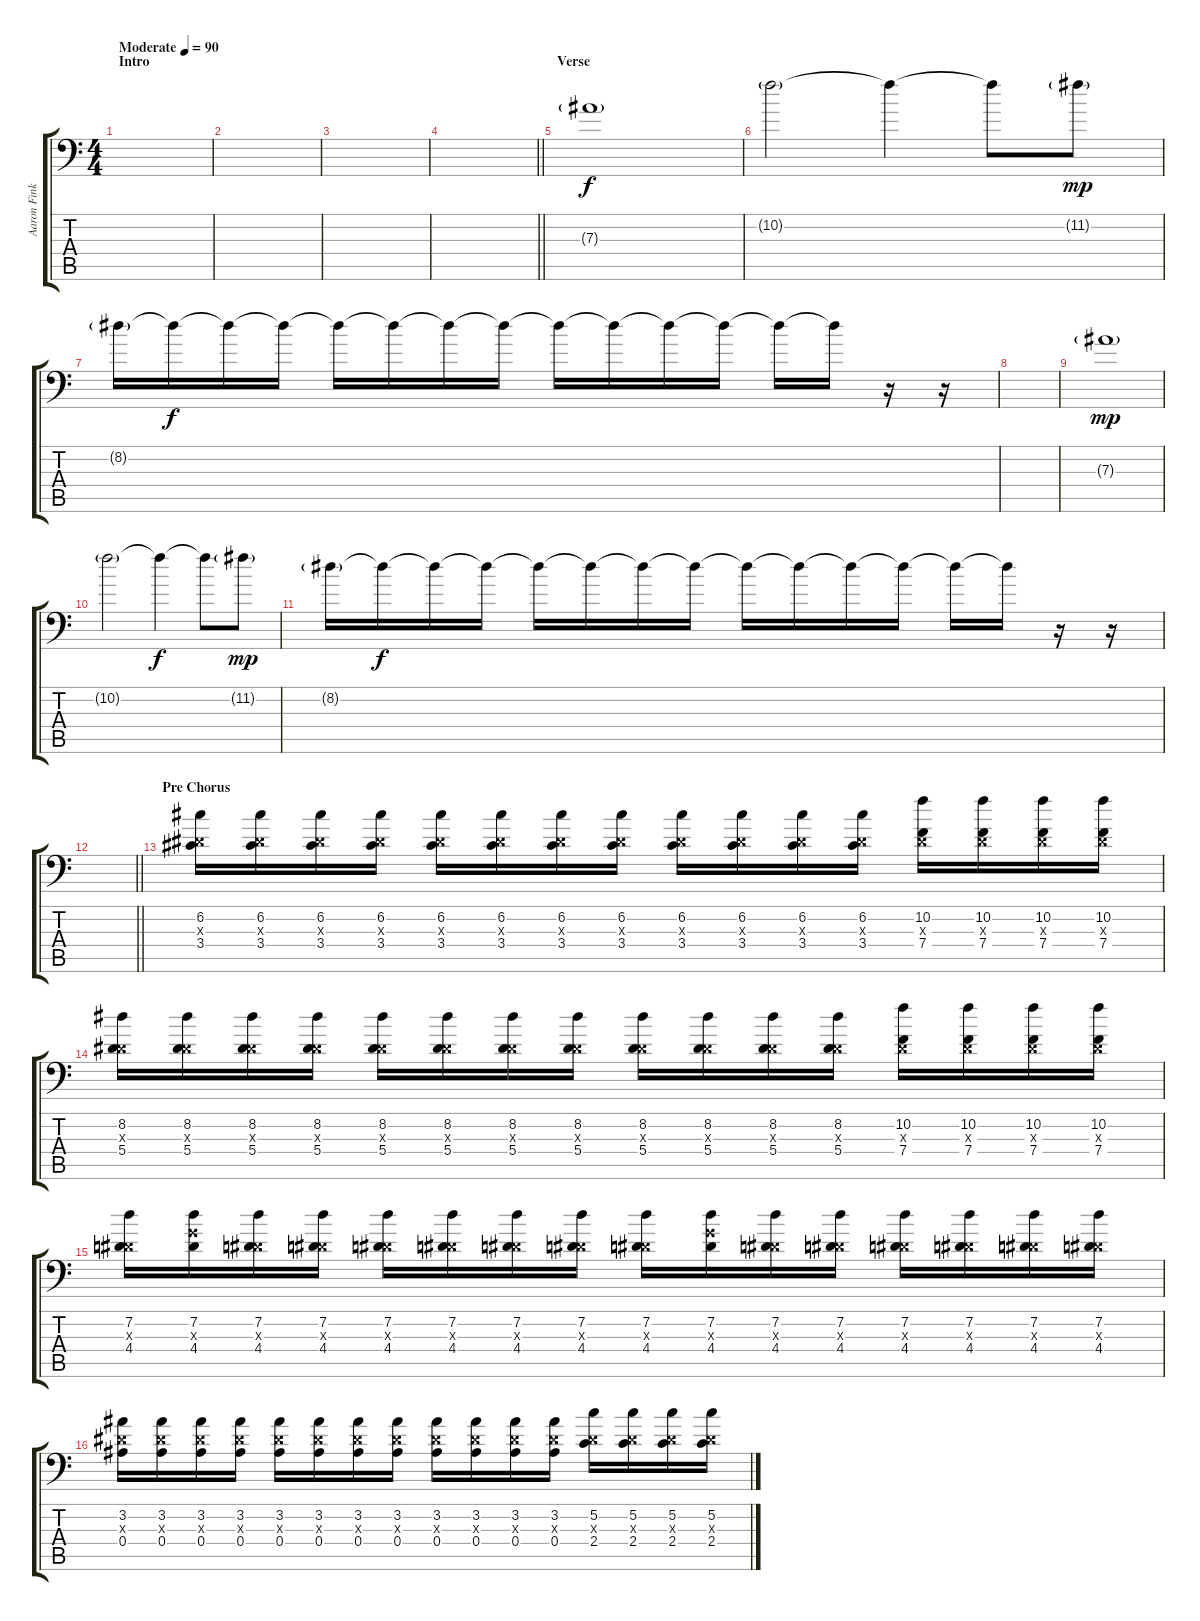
\track ("Aaron Fink" "Aaron Fink") {instrument distortionguitar}
\staff {score tabs}
\tuning (C4 G3 Eb3 Bb2 F2 Bb1) {hide}
\ts (4 4)
\section ("" "Intro")
\tempo (90 "Moderate")
\clef f4
\ks c
|
|
|
\barLineRight lightlight
|
\section ("" "Verse")
7.3{g}.1 |
10.2{g}.2 10.2{t}.4{dy f} 10.2{t}.8 11.2{g}.8{dy mp} |
8.2{g}.16 8.2{t}.16{dy f} 8.2{t}.16 8.2{t}.16 8.2{t}.16 8.2{t}.16 8.2{t}.16 8.2{t}.16 8.2{t}.16 8.2{t}.16 8.2{t}.16 8.2{t}.16 8.2{t}.16 8.2{t}.16 r.16 r.16 |
|
7.3{g}.1{dy mp} |
10.2{g}.2 10.2{t}.4{dy f} 10.2{t}.8 11.2{g}.8{dy mp} |
8.2{g}.16 8.2{t}.16{dy f} 8.2{t}.16 8.2{t}.16 8.2{t}.16 8.2{t}.16 8.2{t}.16 8.2{t}.16 8.2{t}.16 8.2{t}.16 8.2{t}.16 8.2{t}.16 8.2{t}.16 8.2{t}.16 r.16 r.16 |
\barLineRight lightlight
|
\section ("" "Pre Chorus")
(6.2 0.3{x} 3.4).16 (6.2 0.3{x} 3.4).16 (6.2 0.3{x} 3.4).16 (6.2 0.3{x} 3.4).16 (6.2 0.3{x} 3.4).16 (6.2 0.3{x} 3.4).16 (6.2 0.3{x} 3.4).16 (6.2 0.3{x} 3.4).16 (6.2 0.3{x} 3.4).16 (6.2 0.3{x} 3.4).16 (6.2 0.3{x} 3.4).16 (6.2 0.3{x} 3.4).16 (10.2 0.3{x} 7.4).16 (10.2 0.3{x} 7.4).16 (10.2 0.3{x} 7.4).16 (10.2 0.3{x} 7.4).16 |
(8.2 0.3{x} 5.4).16 (8.2 0.3{x} 5.4).16 (8.2 0.3{x} 5.4).16 (8.2 0.3{x} 5.4).16 (8.2 0.3{x} 5.4).16 (8.2 0.3{x} 5.4).16 (8.2 0.3{x} 5.4).16 (8.2 0.3{x} 5.4).16 (8.2 0.3{x} 5.4).16 (8.2 0.3{x} 5.4).16 (8.2 0.3{x} 5.4).16 (8.2 0.3{x} 5.4).16 (10.2 0.3{x} 7.4).16 (10.2 0.3{x} 7.4).16 (10.2 0.3{x} 7.4).16 (10.2 0.3{x} 7.4).16 |
(7.2 0.3{x} 4.4).16 (7.2 4.3{x} 4.4).16 (7.2 0.3{x} 4.4).16 (7.2 0.3{x} 4.4).16 (7.2 0.3{x} 4.4).16 (7.2 0.3{x} 4.4).16 (7.2 0.3{x} 4.4).16 (7.2 0.3{x} 4.4).16 (7.2 0.3{x} 4.4).16 (7.2 4.3{x} 4.4).16 (7.2 0.3{x} 4.4).16 (7.2 0.3{x} 4.4).16 (7.2 0.3{x} 4.4).16 (7.2 0.3{x} 4.4).16 (7.2 0.3{x} 4.4).16 (7.2 0.3{x} 4.4).16 |
(3.2 0.3{x} 0.4).16 (3.2 0.3{x} 0.4).16 (3.2 0.3{x} 0.4).16 (3.2 0.3{x} 0.4).16 (3.2 0.3{x} 0.4).16 (3.2 0.3{x} 0.4).16 (3.2 0.3{x} 0.4).16 (3.2 0.3{x} 0.4).16 (3.2 0.3{x} 0.4).16 (3.2 0.3{x} 0.4).16 (3.2 0.3{x} 0.4).16 (3.2 0.3{x} 0.4).16 (5.2 0.3{x} 2.4).16 (5.2 0.3{x} 2.4).16 (5.2 0.3{x} 2.4).16 (5.2 0.3{x} 2.4).16
